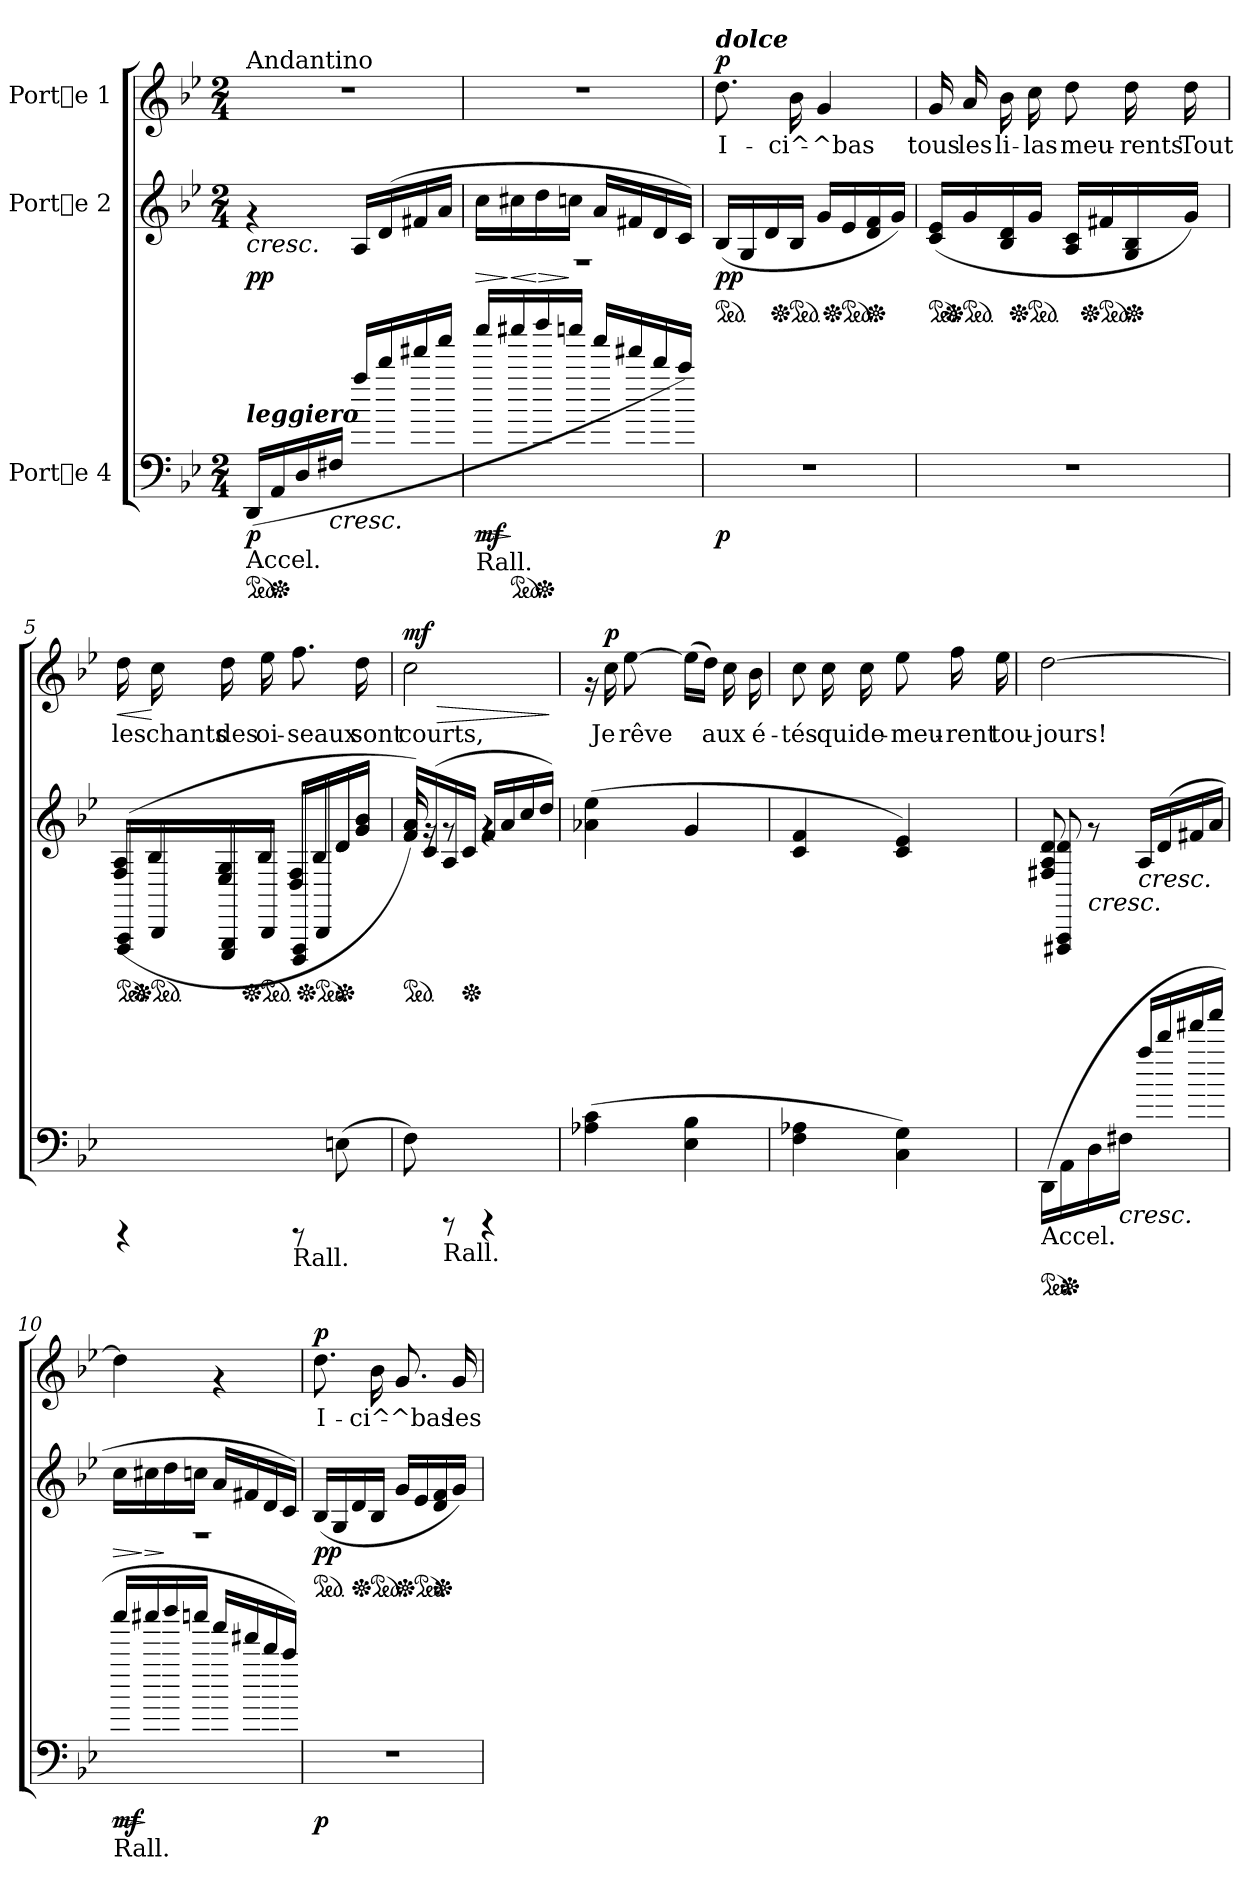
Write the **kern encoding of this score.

**kern	**dynam	**kern	**dynam	**kern	**text	**dynam
*part3	*part3	*part2	*part2	*part1	*part1	*part1
*staff3	*staff3	*staff2	*staff2	*staff1	*staff1	*staff1
*I"Porte 4	*	*I"Porte 2	*	*I"Porte 1	*	*
!!LO:PB:g=z
*stria5	*	*stria5	*	*stria5	*	*
*clefF4	*	*clefG2	*	*clefG2	*	*
*k[b-e-]	*	*k[b-e-]	*	*k[b-e-]	*	*
*B-:	*	*B-:	*	*B-:	*	*
*M2/4	*	*M2/4	*	*M2/4	*	*
*ped	*	*	*	*	*	*
*MM60	*	*MM60	*	*MM60	*	*
=1	=1	=1	=1	=1	=1	=1
!	!	!	!	!LO:TX:a:t=Andantino	!	!
!LO:TX:a:Bi:t=leggiero	!	!	!	!	!	!
!LO:TX:b:t=Accel.	!	!	!	!	!	!
!	!LO:DY:b	!	!LO:HP:b	!	!	!
!	!	!	!LO:DY:n=1:b	!	!	!
!	!	!	!LO:DY:n=2:b	!	!	!
(>16DD/L	p	4rf	< p p	2r	.	.
*Xped	*	*	*	*	*	*
16AA/	.	.	.	.	.	.
16D/	.	.	.	.	.	.
!	!LO:HP:b	!	!	!	!	!
16F#X/J	<	.	.	.	.	.
16aa/L	.	16A/L	.	.	.	.
16ddd/	.	(>16d/	.	.	.	.
16fff#X/	.	16f#X/	.	.	.	.
16aaa/J	.	16a/J	.	.	.	.
=2	=2	=2	=2	=2	=2	=2
*MM64	*	*	*	*	*	*
!LO:TX:b:t=Rall.	!	!	!	!	!	!
!	!LO:HP:b	!	!LO:HP:b	!	!	!
*	*	*^	*	*	*	*
!	!LO:DY:n=1:b	!	!	!LO:DY:n=1:b	!	!	!
!	!	!	!	!LO:DY:n=2:b	!	!	!
16cccc/L	> mf	16cc\L	2r	> mf mf	2r	.	.
*ped	*	*	*	*	*	*	*
!	!	!	!	!LO:HP:n=1:b	!	!	!
16cccc#X/	]	16cc#X\	.	] <	.	.	.
*Xped	*	*	*	*	*	*	*
!	!	!	!	!LO:HP:n=1:b	!	!	!
16dddd/	.	16dd\	.	[ >	.	.	.
16ccccn/J	[	16ccn\J	.	[ ]	.	.	.
16aaa/L	.	16a/L	.	.	.	.	.
16fff#X/	.	16f#X/	.	.	.	.	.
16ddd/	.	16d/	.	.	.	.	.
16ccc/J)	.	16c/J)	.	.	.	.	.
*	*	*v	*v	*	*	*	*
=3	=3	=3	=3	=3	=3	=3
*	*	*ped	*	*	*	*
*MM60	*	*	*	*	*	*
!	!	!	!	!LO:TX:a:Bi:t=dolce	!	!
!	!LO:DY:b	!	!LO:DY:b	!	!LO:LY:b	!
!	!	!	!LO:DY:n=1:b	!	!	!LO:DY:a
2r	p	(>16B-/L	p p	8.dd\	I-	p
.	.	16G/	.	.	.	.
.	.	16d/	.	.	.	.
*	*	*Xped	*	*	*	*
*	*	*ped	*	*	*	*
!	!	!	!	!	!LO:LY:b	!
.	.	16B-/J	.	16b-\	-ci^-	.
!	!	!	!	!	!LO:LY:b	!
.	.	16g/L	.	4g/	-^bas	.
*	*	*Xped	*	*	*	*
*	*	*ped	*	*	*	*
.	.	16e-/	.	.	.	.
*	*	*Xped	*	*	*	*
.	.	16f/ 16d/	.	.	.	.
.	.	16g/J)	.	.	.	.
!!LO:LB:g=z
=4	=4	=4	=4	=4	=4	=4
*	*	*ped	*	*	*	*
!	!	!	!	!	!LO:LY:b	!
2r	.	(>16e-/ 16c/L	.	16g/	tous	.
*	*	*Xped	*	*	*	*
*	*	*ped	*	*	*	*
!	!	!	!	!	!LO:LY:b	!
.	.	16g/	.	16a/	les	.
!	!	!	!	!	!LO:LY:b	!
.	.	16d/ 16B-/	.	16b-\	li-	.
*	*	*Xped	*	*	*	*
*	*	*ped	*	*	*	*
!	!	!	!	!	!LO:LY:b	!
.	.	16g/J	.	16cc\	-las	.
!	!	!	!	!	!LO:LY:b	!
.	.	16c/ 16A/L	.	8dd\	meu-	.
*	*	*Xped	*	*	*	*
*	*	*ped	*	*	*	*
.	.	16f#X/	.	.	.	.
*	*	*Xped	*	*	*	*
!	!	!	!	!	!LO:LY:b	!
.	.	16B-/ 16G/	.	16dd\	-rents	.
!	!	!	!	!	!LO:LY:b	!
.	.	16g/J)	.	16dd\	Tout	.
=5	=5	=5	=5	=5	=5	=5
*	*	*ped	*	*	*	*
*	*	*^	*	*	*	*
!	!	!	!	!	!	!LO:LY:b	!LO:HP:b
4rAAAA	.	(>16AAA/ 16FFF/L	(>16A/ 16F/L	.	16dd\	les	<
*	*	*Xped	*	*	*	*	*
*	*	*ped	*	*	*	*	*
!	!	!	!	!	!	!LO:LY:b	!
.	.	16BBB-/	16B-/	.	16cc\	chants	[
!	!	!	!	!	!	!LO:LY:b	!
.	.	16GGG/ 16EEE-/	16G/ 16E-/	.	16dd\	des	.
*	*	*Xped	*	*	*	*	*
*	*	*ped	*	*	*	*	*
!	!	!	!	!	!	!LO:LY:b	!
.	.	16BBB-/J	16B-/J	.	16ee-\	oi-	.
!LO:TX:b:t=Rall.	!	!	!	!	!	!	!
!	!	!	!	!	!	!LO:LY:b	!
8rAAAA	.	16FFF/ 16DDD/L	16F/ 16D/L	.	8.ff\	-seaux	.
*	*	*Xped	*	*	*	*	*
*	*	*ped	*	*	*	*	*
.	.	16BBB-/	16B-/	.	.	.	.
*	*	*Xped	*	*	*	*	*
*MM55	*	*	*	*	*	*	*
(>8En\	.	16d/	16d/	.	.	.	.
!	!	!	!	!	!	!LO:LY:b	!
.	.	16b-/ 16g/J	16b-/ 16g/J	.	16dd\	sont	.
=6	=6	=6	=6	=6	=6	=6	=6
*	*	*ped	*	*	*	*	*
*MM60	*	*	*	*	*	*	*
!	!	!	!	!	!	!LO:LY:b	!LO:HP:b
!	!	!	!	!	!	!	!LO:DY:n=1:a
*^	*	*	*	*	*	*	*
8F\)	4.ryy	.	16a/ 16f/L)	16a/ 16f/)	.	2cc\	courts,	> mf
.	.	.	(>16c/	16rf	.	.	.	.
!LO:TX:b:t=Rall.	!	!	!	!	!	!	!	!
8rCCC	.	.	16A/	8rf	.	.	.	.
*	*	*	*Xped	*	*	*	*	*
.	.	.	16c/J	.	.	.	.	.
4rCCC	.	.	16f/L	4rf	.	.	.	.
.	.	.	16a/	.	.	.	.	.
*MM56	*	*	*	*	*	*	*	*
.	8ryy	.	16cc/	.	.	.	.	.
.	.	.	16dd/J)	.	.	.	.	.
*	*	*	*v	*v	*	*	*	*
.	.	.	.	.	.	.	]
*v	*v	*	*	*	*	*	*
!!LO:PB:g=z
=7	=7	=7	=7	=7	=7	=7
*MM54	*	*	*	*	*	*
*^	*	*	*	*	*	*
*v	*v	*	*	*	*	*	*
(>4c\ 4A-X\	.	(>4ee-\ 4a-X\	.	16rf	.	.
!	!	!	!	!	!LO:LY:b	!LO:DY:a
.	.	.	.	16cc\	Je	p
!	!	!	!	!	!LO:LY:b	!
.	.	.	.	[>8ee-\	rêve	.
*MM60	*	*	*	*	*	*
!	!	!	!	!	!LO:LY:b	!
4B-\ 4E-\	.	4g/	.	(>16ee-\L]	.	.
!	!	!	!	!	!LO:LY:b	!
.	.	.	.	16dd\J)	.	.
!	!	!	!	!	!LO:LY:b	!
.	.	.	.	16cc\	aux	.
!	!	!	!	!	!LO:LY:b	!
.	.	.	.	16b-\	é-	.
=8	=8	=8	=8	=8	=8	=8
!	!	!	!	!	!LO:LY:b	!
4A-X\ 4F\	.	4f/ 4c/	.	8cc\	-tés	.
!	!	!	!	!	!LO:LY:b	!
.	.	.	.	16cc\	qui	.
!	!	!	!	!	!LO:LY:b	!
.	.	.	.	16cc\	de-	.
!	!	!	!	!	!LO:LY:b	!
4G\ 4C\)	.	4e-/ 4c/)	.	8ee-\	-meu-	.
!	!	!	!	!	!LO:LY:b	!
.	.	.	.	16ff\	-rent	.
!	!	!	!	!	!LO:LY:b	!
.	.	.	.	16ee-\	tou-	.
=9	=9	=9	=9	=9	=9	=9
*ped	*	*	*	*	*	*
*	*	*^	*	*	*	*
!LO:TX:b:t=Accel.	!	!	!	!	!	!	!
!	!	!	!	!	!	!LO:LY:b	!
(>16DD\L	.	8d/ 8A/ 8F#X/	8d/ 8AAA/ 8FFF#X/	.	[>2dd\	-jours!	.
*Xped	*	*	*	*	*	*	*
16AA\	.	.	.	.	.	.	.
!	!	!	!	!LO:HP:b	!	!	!
16D\	.	8rf	4.ryy	<	.	.	.
!	!LO:HP:b	!	!	!	!	!	!
16F#X\J	<	.	.	.	.	.	.
!	!	!	!	!LO:HP:b	!	!	!
16aa/L	.	16A/L	.	<	.	.	.
16ddd/	.	(>16d/	.	.	.	.	.
16fff#X/	.	16f#X/	.	.	.	.	.
16aaa/J	.	16a/J	.	.	.	.	.
!!LO:LB:g=z
=10	=10	=10	=10	=10	=10	=10	=10
*MM64	*	*	*	*	*	*	*
!LO:TX:b:t=Rall.	!	!	!	!	!	!	!
!	!LO:HP:b	!	!	!LO:HP:b	!	!	!
!	!LO:DY:n=1:b	!	!	!LO:DY:n=1:b	!	!	!
!	!	!	!	!LO:DY:n=2:b	!	!	!
16cccc/L	> mf	16cc\L	2r	> mf mf	4dd\]	.	.
!	!	!	!	!LO:HP:n=1:b	!	!	!
16cccc#X/	]	16cc#X\	.	] >	.	.	.
16dddd/	.	16dd\	.	]	.	.	.
16ccccn/J	[	16ccn\J	.	[ [	.	.	.
16aaa/L	.	16a/L	.	.	4rf	.	.
16fff#X/	.	16f#X/	.	.	.	.	.
16ddd/	.	16d/	.	.	.	.	.
16ccc/J)	.	16c/J)	.	.	.	.	.
*	*	*v	*v	*	*	*	*
=11	=11	=11	=11	=11	=11	=11
*	*	*ped	*	*	*	*
*MM60	*	*	*	*	*	*
!	!LO:DY:b	!	!LO:DY:b	!	!LO:LY:b	!
!	!	!	!LO:DY:n=1:b	!	!	!LO:DY:a
2r	p	(>16B-/L	p p	8.dd\	I-	p
.	.	16G/	.	.	.	.
.	.	16d/	.	.	.	.
*	*	*Xped	*	*	*	*
*	*	*ped	*	*	*	*
!	!	!	!	!	!LO:LY:b	!
.	.	16B-/J	.	16b-\	-ci^-	.
!	!	!	!	!	!LO:LY:b	!
.	.	16g/L	.	8.g/	-^bas	.
*	*	*Xped	*	*	*	*
*	*	*ped	*	*	*	*
.	.	16e-/	.	.	.	.
*	*	*Xped	*	*	*	*
.	.	16f/ 16d/	.	.	.	.
!	!	!	!	!	!LO:LY:b	!
.	.	16g/J)	.	16g/	les	.
=	=	=	=	=	=	=
*-	*-	*-	*-	*-	*-	*-
